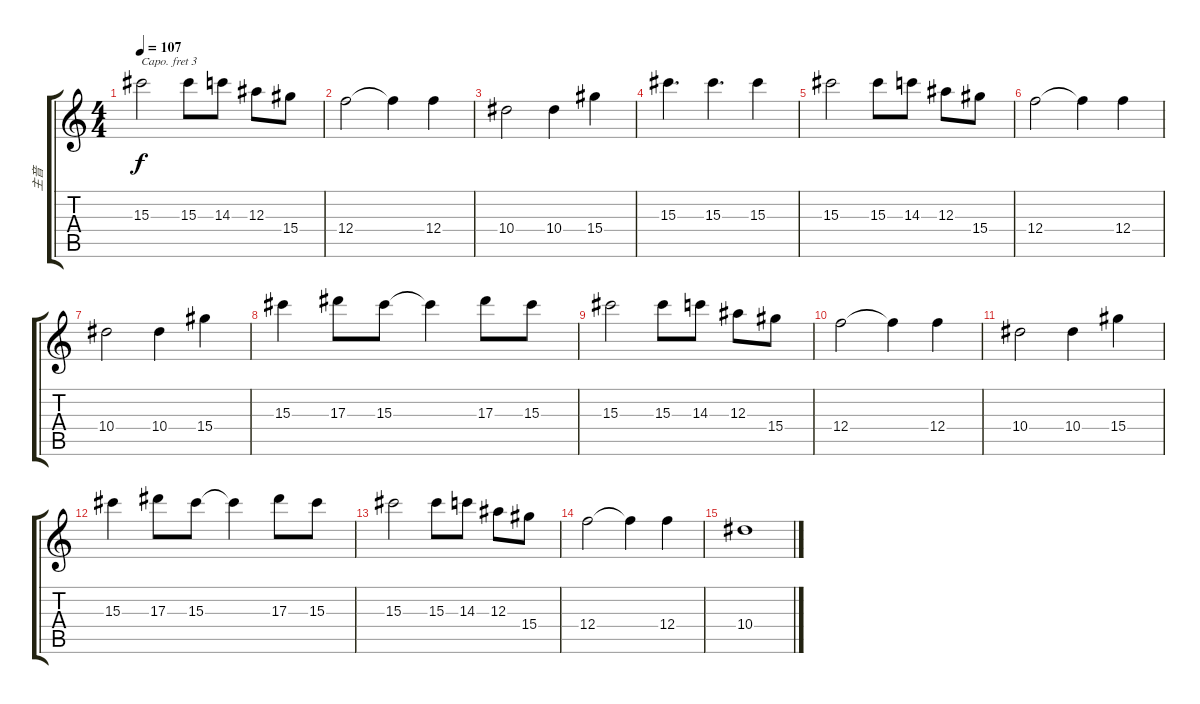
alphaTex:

\track ("主音" "主音") {instrument electricguitarmuted}
\staff {score tabs}
\capo 3
\tuning (E4 B3 G3 D3 A2 E2) {hide}
\ts (4 4)
\tempo 107
\clef g2
\ks c
15.3.2{dy f} 15.3.8 14.3.8 12.3.8 15.4.8 |
12.4.2 12.4{t}.4 12.4.4 |
10.4.2 10.4.4 15.4.4 |
15.3.4{d} 15.3.4{d} 15.3.4 |
15.3.2 15.3.8 14.3.8 12.3.8 15.4.8 |
12.4.2 12.4{t}.4 12.4.4 |
10.4.2 10.4.4 15.4.4 |
15.3.4 17.3.8 15.3.8 15.3{t}.4 17.3.8 15.3.8 |
15.3.2 15.3.8 14.3.8 12.3.8 15.4.8 |
12.4.2 12.4{t}.4 12.4.4 |
10.4.2 10.4.4 15.4.4 |
15.3.4 17.3.8 15.3.8 15.3{t}.4 17.3.8 15.3.8 |
15.3.2 15.3.8 14.3.8 12.3.8 15.4.8 |
12.4.2 12.4{t}.4 12.4.4 |
10.4.1
